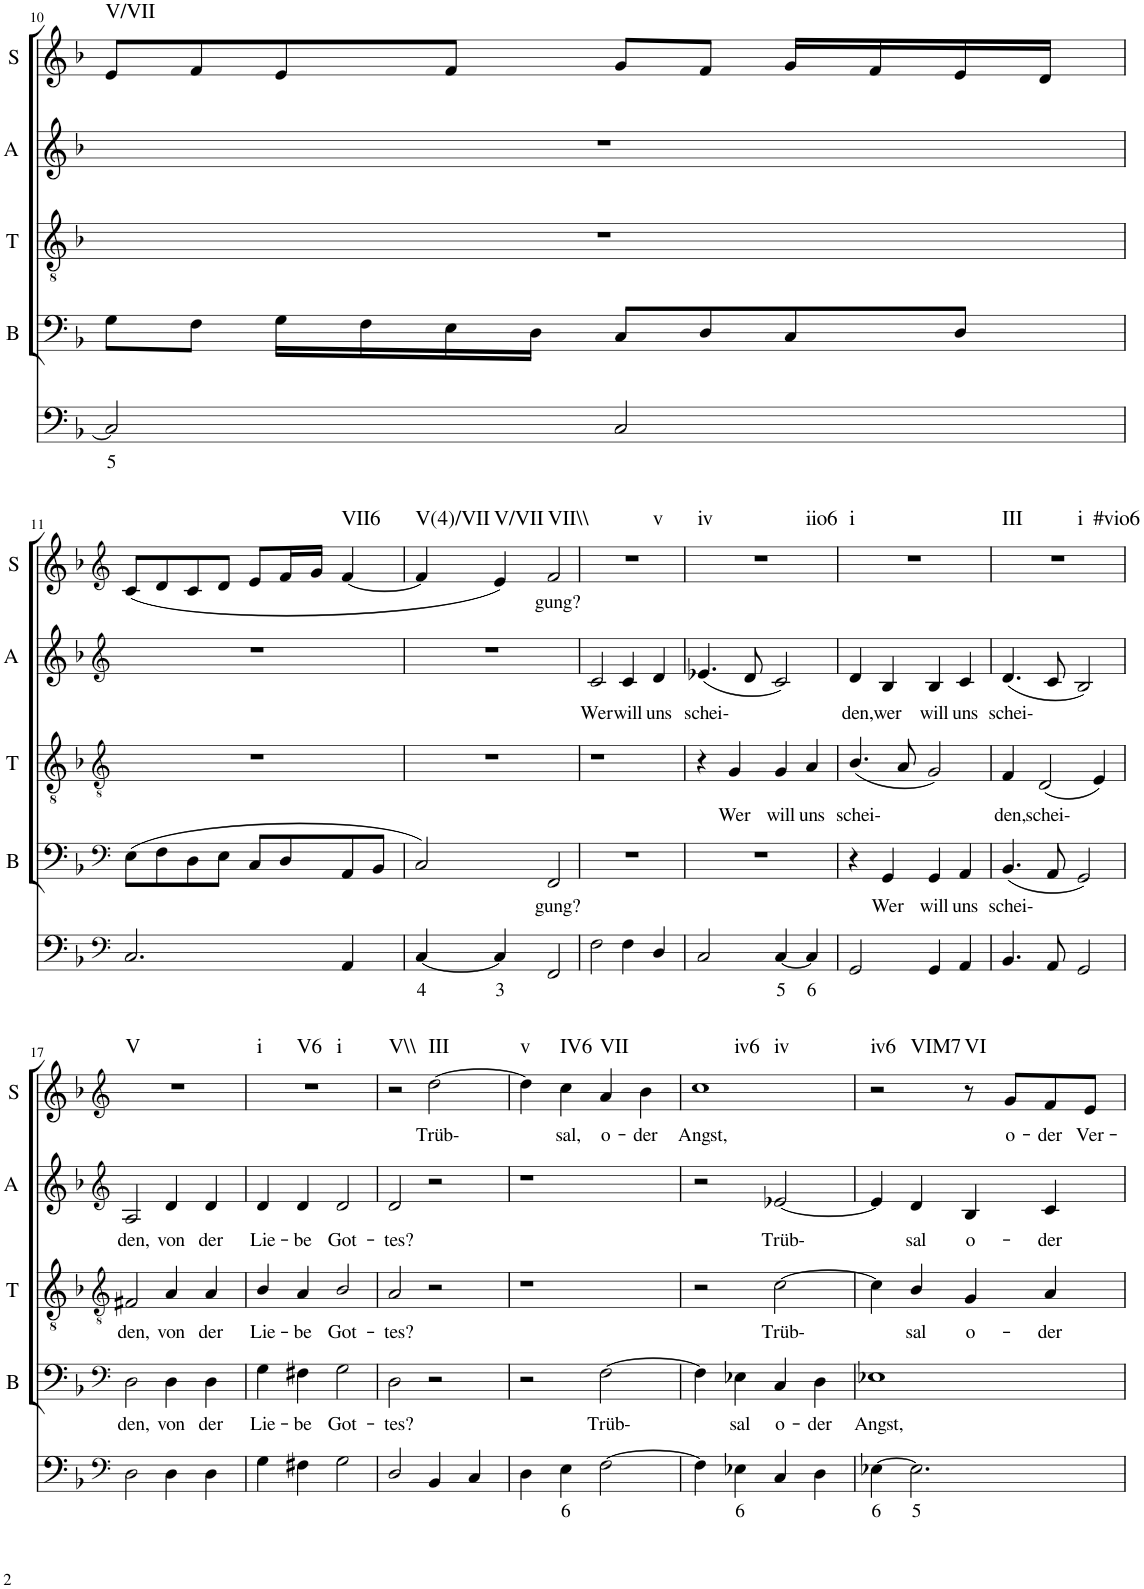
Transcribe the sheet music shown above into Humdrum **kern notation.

**kern	**text	**kern	**text	**kern	**text	**kern	**text	**kern	**text	**harte
*part5	*part5	*part4	*part4	*part3	*part3	*part2	*part2	*part1	*part1	*part1
*staff5	*staff5	*staff4	*staff4	*staff3	*staff3	*staff2	*staff2	*staff1	*staff1	*
*I"Continuo	*	*I"Bass	*	*I"Tenor	*	*I"Alto	*	*I"Soprano	*	*
*	*	*I'B	*	*I'T	*	*I'A	*	*I'S	*	*
!!LO:PB:g=z
*clefF4	*	*clefF4	*	*clefGv2	*	*clefG2	*	*clefG2	*	*
*k[b-]	*	*k[b-]	*	*k[b-]	*	*k[b-]	*	*k[b-]	*	*
*M4/4	*	*M4/4	*	*M4/4	*	*M4/4	*	*M4/4	*	*
=10	=10	=10	=10	=10	=10	=10	=10	=10	=10	=10
!	!LO:LY:b	!	!	!	!	!	!	!	!	!LO:H:kt=V/VII
2C/]	5	8G\L	.	1r	.	1r	.	8e/L	.	N
.	.	8F\J	.	.	.	.	.	8f/	.	.
.	.	16G\LL	.	.	.	.	.	8e/	.	.
.	.	16F\	.	.	.	.	.	.	.	.
.	.	16E\	.	.	.	.	.	8f/J	.	.
.	.	16D\JJ	.	.	.	.	.	.	.	.
2C/	.	8C/L	.	.	.	.	.	8g/L	.	.
.	.	8D/	.	.	.	.	.	8f/J	.	.
.	.	8C/	.	.	.	.	.	16g/LL	.	.
.	.	.	.	.	.	.	.	16f/	.	.
.	.	8D/J	.	.	.	.	.	16e/	.	.
.	.	.	.	.	.	.	.	16d/JJ	.	.
!!LO:LB:g=z
=11	=11	=11	=11	=11	=11	=11	=11	=11	=11	=11
*clefF4	*	*clefF4	*	*clefGv2	*	*clefG2	*	*clefG2	*	*
2.C/	.	(8E\L	.	1r	.	1r	.	(8c/L	.	.
.	.	8F\	.	.	.	.	.	8d/	.	.
.	.	8D\	.	.	.	.	.	8c/	.	.
.	.	8E\J	.	.	.	.	.	8d/J	.	.
.	.	8C/L	.	.	.	.	.	8e/L	.	.
.	.	8D/	.	.	.	.	.	16f/L	.	.
.	.	.	.	.	.	.	.	16g/JJ	.	.
!	!	!	!	!	!	!	!	!	!	!LO:H:kt=VII6
4AA/	.	8AA/	.	.	.	.	.	[4f/	.	N
.	.	8BB-/J	.	.	.	.	.	.	.	.
=12	=12	=12	=12	=12	=12	=12	=12	=12	=12	=12
!	!LO:LY:b	!	!	!	!	!	!	!	!	!LO:H:kt=V(4)/VII
[4C/	4	2C/)	.	1r	.	1r	.	4f/]	.	N
!	!LO:LY:b	!	!	!	!	!	!	!	!	!LO:H:kt=V/VII
4C/]	3	.	.	.	.	.	.	4e/)	.	N
!	!	!	!LO:LY:b	!	!	!	!	!	!LO:LY:b	!LO:H:kt=VII\\
2FF/	.	2FF/	gung?	.	.	.	.	2f/	gung?	N
=13	=13	=13	=13	=13	=13	=13	=13	=13	=13	=13
!	!	!	!	!	!	!	!LO:LY:b	!	!	!LO:H:kt=v
2F\	.	1r	.	1r	.	2c/	Wer	1r	.	N
!	!	!	!	!	!	!	!LO:LY:b	!	!	!
4F\	.	.	.	.	.	4c/	will	.	.	.
!	!	!	!	!	!	!	!LO:LY:b	!	!	!
4D/	.	.	.	.	.	4d/	uns	.	.	.
=14	=14	=14	=14	=14	=14	=14	=14	=14	=14	=14
!	!	!	!	!	!	!	!LO:LY:b	!	!	!LO:H:n=1:kt=iv
!	!	!	!	!	!	!	!	!	!	!LO:H:n=2:kt=iio6
2C/	.	1r	.	4r	.	(4.e-X/	schei-	1r	.	N N
!	!	!	!	!	!LO:LY:b	!	!	!	!	!
.	.	.	.	4G/	Wer	.	.	.	.	.
.	.	.	.	.	.	8d/	.	.	.	.
!	!LO:LY:b	!	!	!	!LO:LY:b	!	!	!	!	!
[4C/	5	.	.	4G/	will	2c/)	.	.	.	.
!	!LO:LY:b	!	!	!	!LO:LY:b	!	!	!	!	!
4C/]	6	.	.	4A/	uns	.	.	.	.	.
=15	=15	=15	=15	=15	=15	=15	=15	=15	=15	=15
!	!	!	!	!	!LO:LY:b	!	!LO:LY:b	!	!	!LO:H:kt=i
2GG/	.	4r	.	(4.B-/	schei-	4d/	den,	1r	.	N
!	!	!	!LO:LY:b	!	!	!	!LO:LY:b	!	!	!
.	.	4GG/	Wer	.	.	4B-/	wer	.	.	.
.	.	.	.	8A/	.	.	.	.	.	.
!	!	!	!LO:LY:b	!	!	!	!LO:LY:b	!	!	!
4GG/	.	4GG/	will	2G/)	.	4B-/	will	.	.	.
!	!	!	!LO:LY:b	!	!	!	!LO:LY:b	!	!	!
4AA/	.	4AA/	uns	.	.	4c/	uns	.	.	.
=16	=16	=16	=16	=16	=16	=16	=16	=16	=16	=16
!	!	!	!LO:LY:b	!	!LO:LY:b	!	!LO:LY:b	!	!	!LO:H:n=1:kt=III
!	!	!	!	!	!	!	!	!	!	!LO:H:n=2:kt=i
!	!	!	!	!	!	!	!	!	!	!LO:H:n=3:kt=#vio6
4.BB-/	.	(4.BB-/	schei-	4F/	den,	(4.d/	schei-	1r	.	N N N
!	!	!	!	!	!LO:LY:b	!	!	!	!	!
.	.	.	.	(2D/	schei-	.	.	.	.	.
8AA/	.	8AA/	.	.	.	8c/	.	.	.	.
2GG/	.	2GG/)	.	.	.	2B-/)	.	.	.	.
.	.	.	.	4E/)	.	.	.	.	.	.
!!LO:LB:g=z
=17	=17	=17	=17	=17	=17	=17	=17	=17	=17	=17
*clefF4	*	*clefF4	*	*clefGv2	*	*clefG2	*	*clefG2	*	*
!	!	!	!LO:LY:b	!	!LO:LY:b	!	!LO:LY:b	!	!	!LO:H:kt=V
2D\	.	2D\	den,	2F#X/	den,	2A/	den,	1r	.	N
!	!	!	!LO:LY:b	!	!LO:LY:b	!	!LO:LY:b	!	!	!
4D\	.	4D\	von	4A/	von	4d/	von	.	.	.
!	!	!	!LO:LY:b	!	!LO:LY:b	!	!LO:LY:b	!	!	!
4D\	.	4D\	der	4A/	der	4d/	der	.	.	.
=18	=18	=18	=18	=18	=18	=18	=18	=18	=18	=18
!	!	!	!LO:LY:b	!	!LO:LY:b	!	!LO:LY:b	!	!	!LO:H:n=1:kt=i
!	!	!	!	!	!	!	!	!	!	!LO:H:n=2:kt=V6
!	!	!	!	!	!	!	!	!	!	!LO:H:n=3:kt=i
4G\	.	4G\	Lie-	4B-/	Lie-	4d/	Lie-	1r	.	N N N
!	!	!	!LO:LY:b	!	!LO:LY:b	!	!LO:LY:b	!	!	!
4F#X\	.	4F#X\	be	4A/	be	4d/	be	.	.	.
!	!	!	!LO:LY:b	!	!LO:LY:b	!	!LO:LY:b	!	!	!
2G\	.	2G\	Got-	2B-/	Got-	2d/	Got-	.	.	.
=19	=19	=19	=19	=19	=19	=19	=19	=19	=19	=19
!	!	!	!LO:LY:b	!	!LO:LY:b	!	!LO:LY:b	!	!	!LO:H:kt=V\\
2D/	.	2D\	tes?	2A/	tes?	2d/	tes?	2r	.	N
!	!	!	!	!	!	!	!	!	!LO:LY:b	!LO:H:kt=III
4BB-/	.	2r	.	2r	.	2r	.	[2dd\	Trüb-	N
4C/	.	.	.	.	.	.	.	.	.	.
=20	=20	=20	=20	=20	=20	=20	=20	=20	=20	=20
!	!	!	!	!	!	!	!	!	!	!LO:H:kt=v
4D\	.	2r	.	1r	.	1r	.	4dd\]	.	N
!	!LO:LY:b	!	!	!	!	!	!	!	!LO:LY:b	!LO:H:kt=IV6
4E\	6	.	.	.	.	.	.	4cc\	sal,	N
!	!	!	!LO:LY:b	!	!	!	!	!	!LO:LY:b	!LO:H:kt=VII
[2F\	.	[2F\	Trüb-	.	.	.	.	4a/	o-	N
!	!	!	!	!	!	!	!	!	!LO:LY:b	!
.	.	.	.	.	.	.	.	4b-\	der	.
=21	=21	=21	=21	=21	=21	=21	=21	=21	=21	=21
!	!	!	!	!	!	!	!	!	!LO:LY:b	!LO:H:n=1:kt=iv6
!	!	!	!	!	!	!	!	!	!	!LO:H:n=2:kt=iv
4F\]	.	4F\]	.	2r	.	2r	.	1cc	Angst,	N N
!	!LO:LY:b	!	!LO:LY:b	!	!	!	!	!	!	!
4E-X\	6	4E-X\	sal	.	.	.	.	.	.	.
!	!	!	!LO:LY:b	!	!LO:LY:b	!	!LO:LY:b	!	!	!
4C/	.	4C/	o-	[2c\	Trüb-	[2e-X/	Trüb-	.	.	.
!	!	!	!LO:LY:b	!	!	!	!	!	!	!
4D\	.	4D\	der	.	.	.	.	.	.	.
=22	=22	=22	=22	=22	=22	=22	=22	=22	=22	=22
!	!LO:LY:b	!	!LO:LY:b	!	!	!	!	!	!	!LO:H:n=1:kt=iv6
!	!	!	!	!	!	!	!	!	!	!LO:H:n=2:kt=VIM7
[4E-X\	6	1E-X	Angst,	4c\]	.	4e-/]	.	2r	.	N N
!	!LO:LY:b	!	!	!	!LO:LY:b	!	!LO:LY:b	!	!	!
2.E-\]	5	.	.	4B-/	sal	4d/	sal	.	.	.
!	!	!	!	!	!LO:LY:b	!	!LO:LY:b	!	!	!LO:H:kt=VI
.	.	.	.	4G/	o-	4B-/	o-	8r	.	N
!	!	!	!	!	!	!	!	!	!LO:LY:b	!
.	.	.	.	.	.	.	.	8g/L	o-	.
!	!	!	!	!	!LO:LY:b	!	!LO:LY:b	!	!LO:LY:b	!
.	.	.	.	4A/	der	4c/	der	8f/	der	.
!	!	!	!	!	!	!	!	!	!LO:LY:b	!
.	.	.	.	.	.	.	.	8e/J	Ver-	.
=	=	=	=	=	=	=	=	=	=	=
*-	*-	*-	*-	*-	*-	*-	*-	*-	*-	*-
